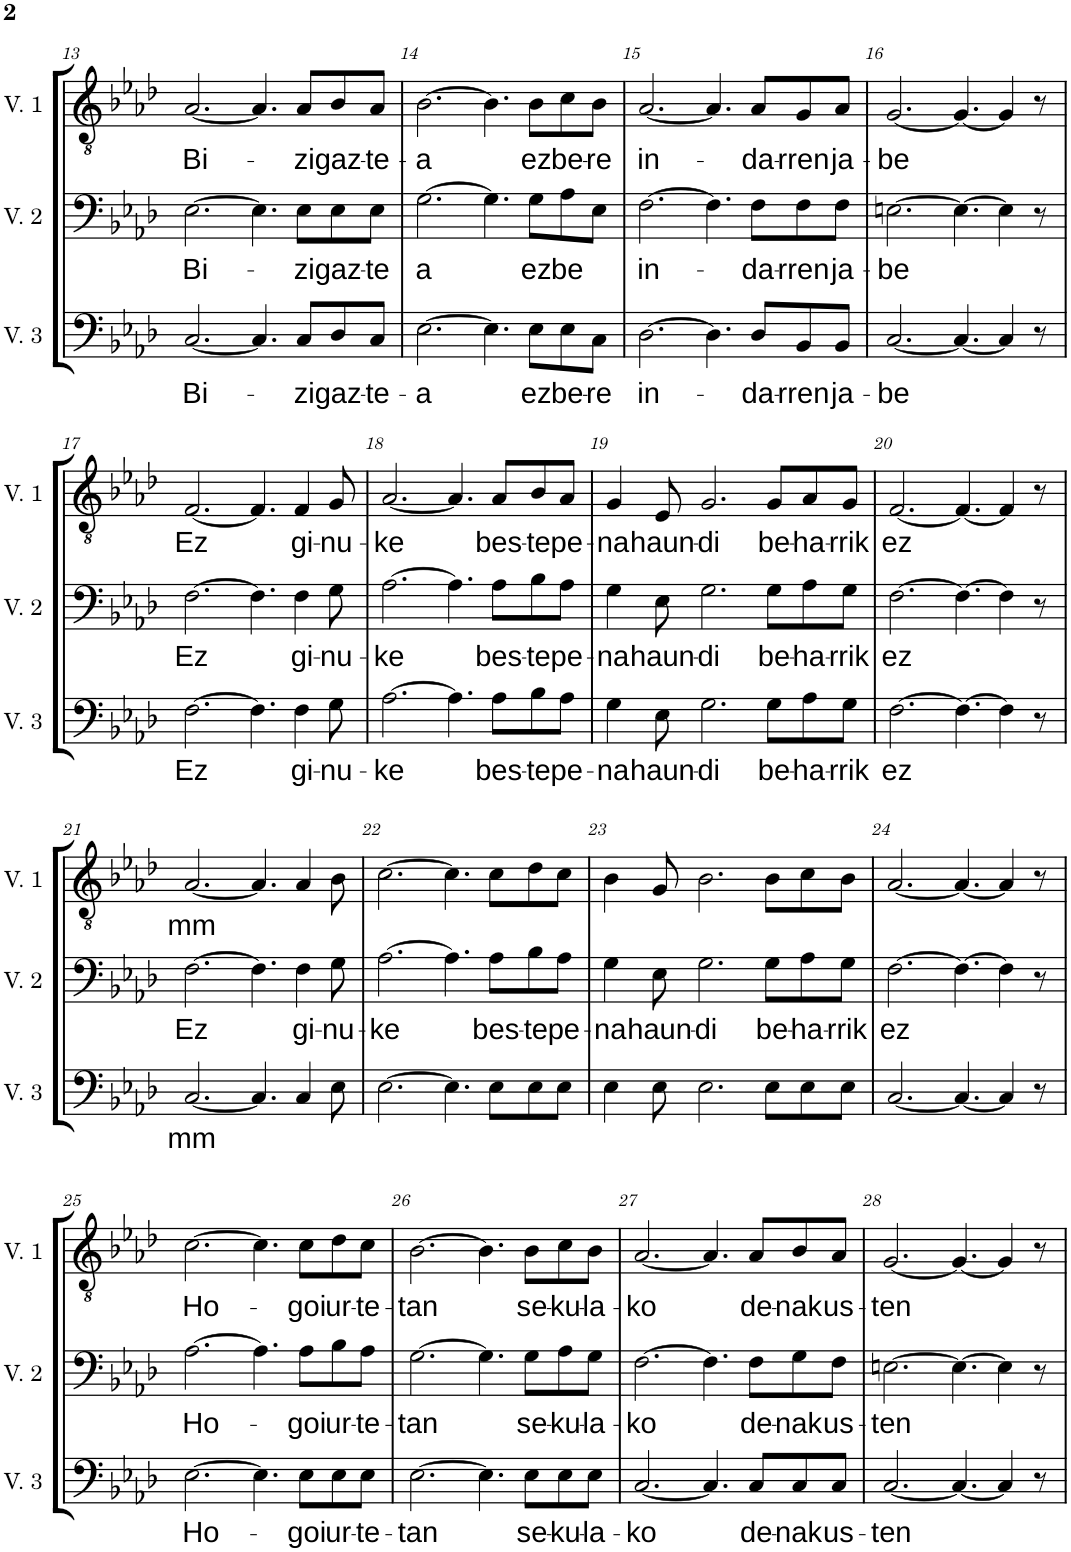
**kern	**text	**kern	**text	**kern	**text
*part3	*part3	*part2	*part2	*part1	*part1
*staff3	*staff3	*staff2	*staff2	*staff1	*staff1
*I"Voix 3	*	*I"Voix 2	*	*I"Voix 1	*
*I'V. 3	*	*I'V. 2	*	*I'V. 1	*
!!LO:PB:g=z
*clefF4	*	*clefF4	*	*clefGv2	*
*k[b-e-a-d-]	*	*k[b-e-a-d-]	*	*k[b-e-a-d-]	*
*M12/8	*	*M12/8	*	*M12/8	*
=13	=13	=13	=13	=13	=13
!	!LO:LY:b	!	!LO:LY:b	!	!LO:LY:b
[2.C/	Bi-	[2.E-\	Bi-	[2.A-/	Bi-
4.C/]	.	4.E-\]	.	4.A-/]	.
!	!LO:LY:b	!	!LO:LY:b	!	!LO:LY:b
8C/L	-zi	8E-\L	-zi	8A-/L	-zi
!	!LO:LY:b	!	!LO:LY:b	!	!LO:LY:b
8D-/	gaz-	8E-\	gaz-	8B-/	gaz-
!	!LO:LY:b	!	!LO:LY:b	!	!LO:LY:b
8C/J	-te-	8E-\J	-te	8A-/J	-te-
=14	=14	=14	=14	=14	=14
!	!LO:LY:b	!	!LO:LY:b	!	!LO:LY:b
[2.E-\	-a	[2.G\	-a	[2.B-\	-a
4.E-\]	.	4.G\]	.	4.B-\]	.
!	!LO:LY:b	!	!LO:LY:b	!	!LO:LY:b
8E-\L	ez	8G\L	ez	8B-\L	ez
!	!LO:LY:b	!	!LO:LY:b	!	!LO:LY:b
8E-\	be-	8A-\	be	8c\	be-
!	!LO:LY:b	!	!	!	!LO:LY:b
8C\J	-re	8E-\J	.	8B-\J	-re
=15	=15	=15	=15	=15	=15
!	!LO:LY:b	!	!LO:LY:b	!	!LO:LY:b
[2.D-\	in-	[2.F\	in-	[2.A-/	in-
4.D-\]	.	4.F\]	.	4.A-/]	.
!	!LO:LY:b	!	!LO:LY:b	!	!LO:LY:b
8D-/L	-da-	8F\L	-da-	8A-/L	-da-
!	!LO:LY:b	!	!LO:LY:b	!	!LO:LY:b
8BB-/	-rren	8F\	-rren	8G/	-rren
!	!LO:LY:b	!	!LO:LY:b	!	!LO:LY:b
8BB-/J	ja-	8F\J	ja-	8A-/J	ja-
=16	=16	=16	=16	=16	=16
!	!LO:LY:b	!	!LO:LY:b	!	!LO:LY:b
[2.C/	-be	[2.En\	-be	[2.G/	-be
4.C/_	.	4.E\_	.	4.G/_	.
4C/]	.	4E\]	.	4G/]	.
8r	.	8r	.	8r	.
!!LO:LB:g=z
=17	=17	=17	=17	=17	=17
!	!LO:LY:b	!	!LO:LY:b	!	!LO:LY:b
[2.F\	Ez	[2.F\	Ez	[2.F/	Ez
4.F\]	.	4.F\]	.	4.F/]	.
!	!LO:LY:b	!	!LO:LY:b	!	!LO:LY:b
4F\	gi-	4F\	gi-	4F/	gi-
!	!LO:LY:b	!	!LO:LY:b	!	!LO:LY:b
8G\	-nu-	8G\	-nu-	8G/	-nu-
=18	=18	=18	=18	=18	=18
!	!LO:LY:b	!	!LO:LY:b	!	!LO:LY:b
[2.A-\	-ke	[2.A-\	-ke	[2.A-/	-ke
4.A-\]	.	4.A-\]	.	4.A-/]	.
!	!LO:LY:b	!	!LO:LY:b	!	!LO:LY:b
8A-\L	bes-	8A-\L	bes-	8A-/L	bes-
!	!LO:LY:b	!	!LO:LY:b	!	!LO:LY:b
8B-\	-te	8B-\	-te	8B-/	-te
!	!LO:LY:b	!	!LO:LY:b	!	!LO:LY:b
8A-\J	pe-	8A-\J	pe-	8A-/J	pe-
=19	=19	=19	=19	=19	=19
!	!LO:LY:b	!	!LO:LY:b	!	!LO:LY:b
4G\	-na	4G\	-na	4G/	-na
!	!LO:LY:b	!	!LO:LY:b	!	!LO:LY:b
8E-\	haun-	8E-\	haun-	8E-/	haun-
!	!LO:LY:b	!	!LO:LY:b	!	!LO:LY:b
2.G\	-di	2.G\	-di	2.G/	-di
!	!LO:LY:b	!	!LO:LY:b	!	!LO:LY:b
8G\L	be-	8G\L	be-	8G/L	be-
!	!LO:LY:b	!	!LO:LY:b	!	!LO:LY:b
8A-\	-ha-	8A-\	-ha-	8A-/	-ha-
!	!LO:LY:b	!	!LO:LY:b	!	!LO:LY:b
8G\J	-rrik	8G\J	-rrik	8G/J	-rrik
=20	=20	=20	=20	=20	=20
!	!LO:LY:b	!	!LO:LY:b	!	!LO:LY:b
[2.F\	ez	[2.F\	ez	[2.F/	ez
4.F\_	.	4.F\_	.	4.F/_	.
4F\]	.	4F\]	.	4F/]	.
8r	.	8r	.	8r	.
!!LO:LB:g=z
=21	=21	=21	=21	=21	=21
!	!LO:LY:b	!	!LO:LY:b	!	!LO:LY:b
[2.C/	mm	[2.F\	Ez	[2.A-/	mm
4.C/]	.	4.F\]	.	4.A-/]	.
!	!	!	!LO:LY:b	!	!
4C/	.	4F\	gi-	4A-/	.
!	!	!	!LO:LY:b	!	!
8E-\	.	8G\	-nu-	8B-\	.
=22	=22	=22	=22	=22	=22
!	!	!	!LO:LY:b	!	!
[2.E-\	.	[2.A-\	-ke	[2.c\	.
4.E-\]	.	4.A-\]	.	4.c\]	.
!	!	!	!LO:LY:b	!	!
8E-\L	.	8A-\L	bes-	8c\L	.
!	!	!	!LO:LY:b	!	!
8E-\	.	8B-\	-te	8d-\	.
!	!	!	!LO:LY:b	!	!
8E-\J	.	8A-\J	pe-	8c\J	.
=23	=23	=23	=23	=23	=23
!	!	!	!LO:LY:b	!	!
4E-\	.	4G\	-na	4B-\	.
!	!	!	!LO:LY:b	!	!
8E-\	.	8E-\	haun-	8G/	.
!	!	!	!LO:LY:b	!	!
2.E-\	.	2.G\	-di	2.B-\	.
!	!	!	!LO:LY:b	!	!
8E-\L	.	8G\L	be-	8B-\L	.
!	!	!	!LO:LY:b	!	!
8E-\	.	8A-\	-ha-	8c\	.
!	!	!	!LO:LY:b	!	!
8E-\J	.	8G\J	-rrik	8B-\J	.
=24	=24	=24	=24	=24	=24
!	!	!	!LO:LY:b	!	!
[2.C/	.	[2.F\	ez	[2.A-/	.
4.C/_	.	4.F\_	.	4.A-/_	.
4C/]	.	4F\]	.	4A-/]	.
8r	.	8r	.	8r	.
!!LO:LB:g=z
=25	=25	=25	=25	=25	=25
!	!LO:LY:b	!	!LO:LY:b	!	!LO:LY:b
[2.E-\	Ho-	[2.A-\	Ho-	[2.c\	Ho-
4.E-\]	.	4.A-\]	.	4.c\]	.
!	!LO:LY:b	!	!LO:LY:b	!	!LO:LY:b
8E-\L	-goi	8A-\L	-goi	8c\L	-goi
!	!LO:LY:b	!	!LO:LY:b	!	!LO:LY:b
8E-\	ur-	8B-\	ur-	8d-\	ur-
!	!LO:LY:b	!	!LO:LY:b	!	!LO:LY:b
8E-\J	-te-	8A-\J	-te-	8c\J	-te-
=26	=26	=26	=26	=26	=26
!	!LO:LY:b	!	!LO:LY:b	!	!LO:LY:b
[2.E-\	-tan	[2.G\	-tan	[2.B-\	-tan
4.E-\]	.	4.G\]	.	4.B-\]	.
!	!LO:LY:b	!	!LO:LY:b	!	!LO:LY:b
8E-\L	se-	8G\L	se-	8B-\L	se-
!	!LO:LY:b	!	!LO:LY:b	!	!LO:LY:b
8E-\	-ku-	8A-\	-ku-	8c\	-ku-
!	!LO:LY:b	!	!LO:LY:b	!	!LO:LY:b
8E-\J	-la-	8G\J	-la-	8B-\J	-la-
=27	=27	=27	=27	=27	=27
!	!LO:LY:b	!	!LO:LY:b	!	!LO:LY:b
[2.C/	-ko	[2.F\	-ko	[2.A-/	-ko
4.C/]	.	4.F\]	.	4.A-/]	.
!	!LO:LY:b	!	!LO:LY:b	!	!LO:LY:b
8C/L	de-	8F\L	de-	8A-/L	de-
!	!LO:LY:b	!	!LO:LY:b	!	!LO:LY:b
8C/	-nak	8G\	-nak	8B-/	-nak
!	!LO:LY:b	!	!LO:LY:b	!	!LO:LY:b
8C/J	us-	8F\J	us-	8A-/J	us-
=28	=28	=28	=28	=28	=28
!	!LO:LY:b	!	!LO:LY:b	!	!LO:LY:b
[2.C/	-ten	[2.En\	-ten	[2.G/	-ten
4.C/_	.	4.E\_	.	4.G/_	.
4C/]	.	4E\]	.	4G/]	.
8r	.	8r	.	8r	.
=	=	=	=	=	=
*-	*-	*-	*-	*-	*-
